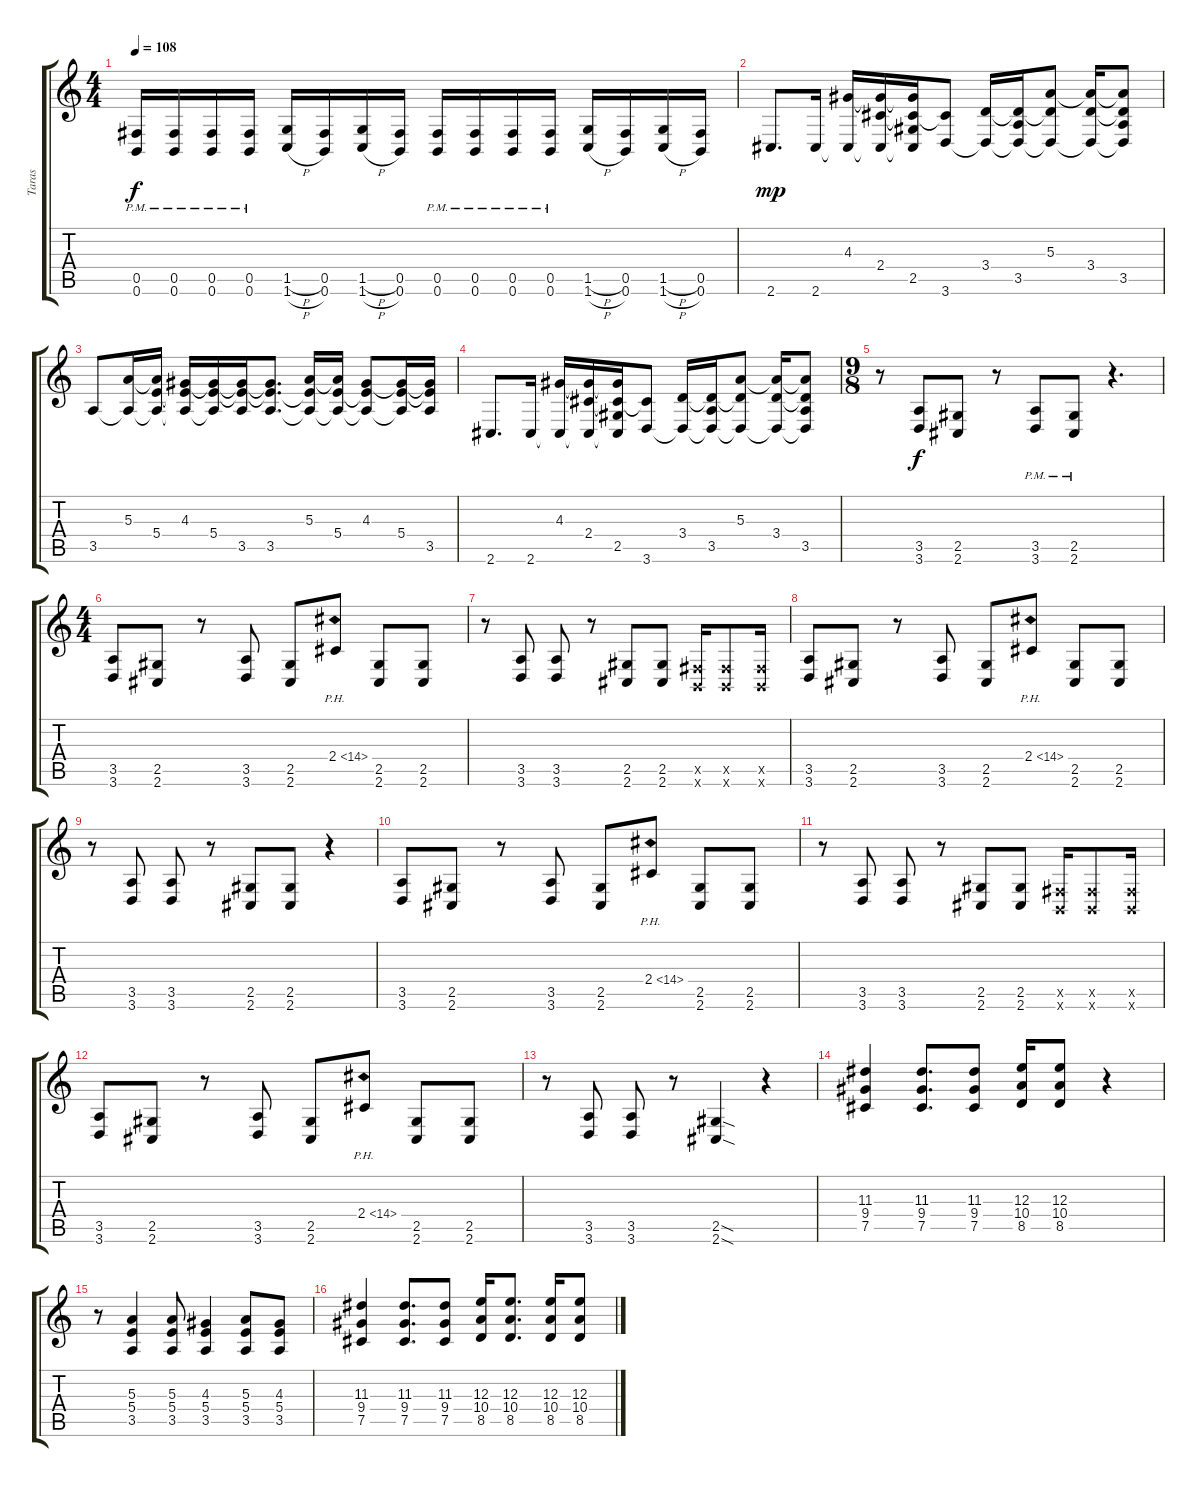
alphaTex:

\track ("Taras" "Taras") {instrument distortionguitar}
\staff {score tabs}
\tuning (Db4 Ab3 E3 B2 Gb2 B1) {hide}
\ts (4 4)
\tempo 108
\clef g2
\ks c
(0.5{pm} 0.6{pm}).16{dy f} (0.5{pm} 0.6{pm}).16 (0.5{pm} 0.6{pm}).16 (0.5{pm} 0.6{pm}).16 (1.5{h} 1.6{h}).16 (0.5 0.6).16 (1.5{h} 1.6{h}).16 (0.5 0.6).16 (0.5{pm} 0.6{pm}).16 (0.5{pm} 0.6{pm}).16 (0.5{pm} 0.6{pm}).16 (0.5{pm} 0.6{pm}).16 (1.5{h} 1.6{h}).16 (0.5 0.6).16 (1.5{h} 1.6{h}).16 (0.5 0.6).16 |
2.6.8{d dy mp instrument electricguitarclean} 2.6.16 (4.3 2.6{t}).16 (4.3{t} 2.4 2.6{t}).16 (4.3{t} 2.4{t} 2.5 2.6{t}).16 (2.4{t} 3.6).8 (3.4 3.6{t}).16 (3.4{t} 3.5 3.6{t}).16 (5.3 3.4{t} 3.6{t}).8 (5.3{t} 3.4 3.6{t}).16 (5.3{t} 3.4{t} 3.5 3.6{t}).8 |
3.5.8 (5.3 3.5{t}).16 (5.3{t} 5.4 3.5{t}).16 (4.3 5.4{t} 3.5{t}).16 (4.3{t} 5.4 3.5{t}).16 (4.3{t} 5.4{t} 3.5).16 (4.3{t} 5.4{t} 3.5).8{d} (5.3 5.4{t} 3.5{t}).16 (5.3{t} 5.4 3.5{t}).16 (4.3 5.4{t} 3.5{t}).8 (4.3{t} 5.4 3.5{t}).16 (4.3{t} 5.4{t} 3.5).16 |
2.6.8{d} 2.6.16 (4.3 2.6{t}).16 (4.3{t} 2.4 2.6{t}).16 (4.3{t} 2.4{t} 2.5 2.6{t}).16 (2.4{t} 3.6).8 (3.4 3.6{t}).16 (3.4{t} 3.5 3.6{t}).16 (5.3 3.4{t} 3.6{t}).8 (5.3{t} 3.4 3.6{t}).16 (5.3{t} 3.4{t} 3.5 3.6{t}).8 |
\ts (9 8)
r.8 (3.5 3.6).8{dy f instrument distortionguitar} (2.5 2.6).8 r.8 (3.5{pm} 3.6{pm}).8 (2.5{pm} 2.6{pm}).8 r.4{d} |
\ts (4 4)
(3.5 3.6).8 (2.5 2.6).8 r.8 (3.5 3.6).8 (2.5 2.6).8 2.4{ph 12}.8 (2.5 2.6).8 (2.5 2.6).8 |
r.8 (3.5 3.6).8 (3.5 3.6).8 r.8 (2.5 2.6).8 (2.5 2.6).8 (0.5{x} 0.6{x}).16 (0.5{x} 0.6{x}).8 (0.5{x} 0.6{x}).16 |
(3.5 3.6).8 (2.5 2.6).8 r.8 (3.5 3.6).8 (2.5 2.6).8 2.4{ph 12}.8 (2.5 2.6).8 (2.5 2.6).8 |
r.8 (3.5 3.6).8 (3.5 3.6).8 r.8 (2.5 2.6).8 (2.5 2.6).8 r.4 |
(3.5 3.6).8 (2.5 2.6).8 r.8 (3.5 3.6).8 (2.5 2.6).8 2.4{ph 12}.8 (2.5 2.6).8 (2.5 2.6).8 |
r.8 (3.5 3.6).8 (3.5 3.6).8 r.8 (2.5 2.6).8 (2.5 2.6).8 (0.5{x} 0.6{x}).16 (0.5{x} 0.6{x}).8 (0.5{x} 0.6{x}).16 |
(3.5 3.6).8 (2.5 2.6).8 r.8 (3.5 3.6).8 (2.5 2.6).8 2.4{ph 12}.8 (2.5 2.6).8 (2.5 2.6).8 |
r.8 (3.5 3.6).8 (3.5 3.6).8 r.8 (2.5{sod} 2.6{sod}).4 r.4 |
(11.3 9.4 7.5).4 (11.3 9.4 7.5).8{d} (11.3 9.4 7.5).8 (12.3 10.4 8.5).16 (12.3 10.4 8.5).8 r.4 |
r.8 (5.3 5.4 3.5).4 (5.3 5.4 3.5).8 (4.3 5.4 3.5).4 (5.3 5.4 3.5).8 (4.3 5.4 3.5).8 |
(11.3 9.4 7.5).4 (11.3 9.4 7.5).8{d} (11.3 9.4 7.5).8 (12.3 10.4 8.5).16 (12.3 10.4 8.5).8{d} (12.3 10.4 8.5).16 (12.3 10.4 8.5).8
